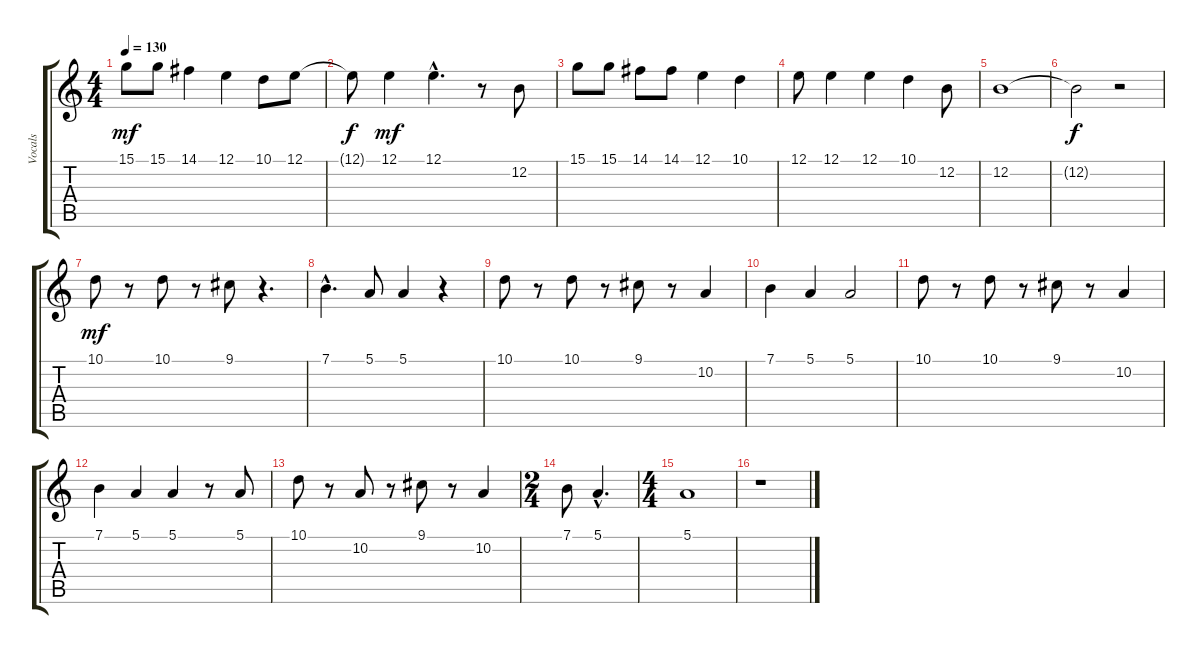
\track ("Vocals" "Vocals") {instrument voiceoohs}
\staff {score tabs}
\tuning (E4 B3 G3 D3 A2 E2) {hide}
\ts (4 4)
\tempo 130
\clef g2
\ks c
15.1.8{dy mf} 15.1.8 14.1.4 12.1.4 10.1.8 12.1.8 |
12.1{t}.8{dy f} 12.1.4{dy mf} 12.1{hac}.4{d} r.8 12.2.8 |
15.1.8 15.1.8 14.1.8 14.1.8 12.1.4 10.1.4 |
12.1.8 12.1.4 12.1.4 10.1.4 12.2.8 |
12.2.1 |
12.2{t}.2{dy f} r.2 |
10.1.8{dy mf} r.8 10.1.8 r.8 9.1.8 r.4{d} |
7.1{hac}.4{d} 5.1.8 5.1.4 r.4 |
10.1.8 r.8 10.1.8 r.8 9.1.8 r.8 10.2.4 |
7.1.4 5.1.4 5.1.2 |
10.1.8 r.8 10.1.8 r.8 9.1.8 r.8 10.2.4 |
7.1.4 5.1.4 5.1.4 r.8 5.1.8 |
10.1.8 r.8 10.2.8 r.8 9.1.8 r.8 10.2.4 |
\ts (2 4)
7.1.8 5.1{hac}.4{d} |
\ts (4 4)
5.1.1 |
r.1
